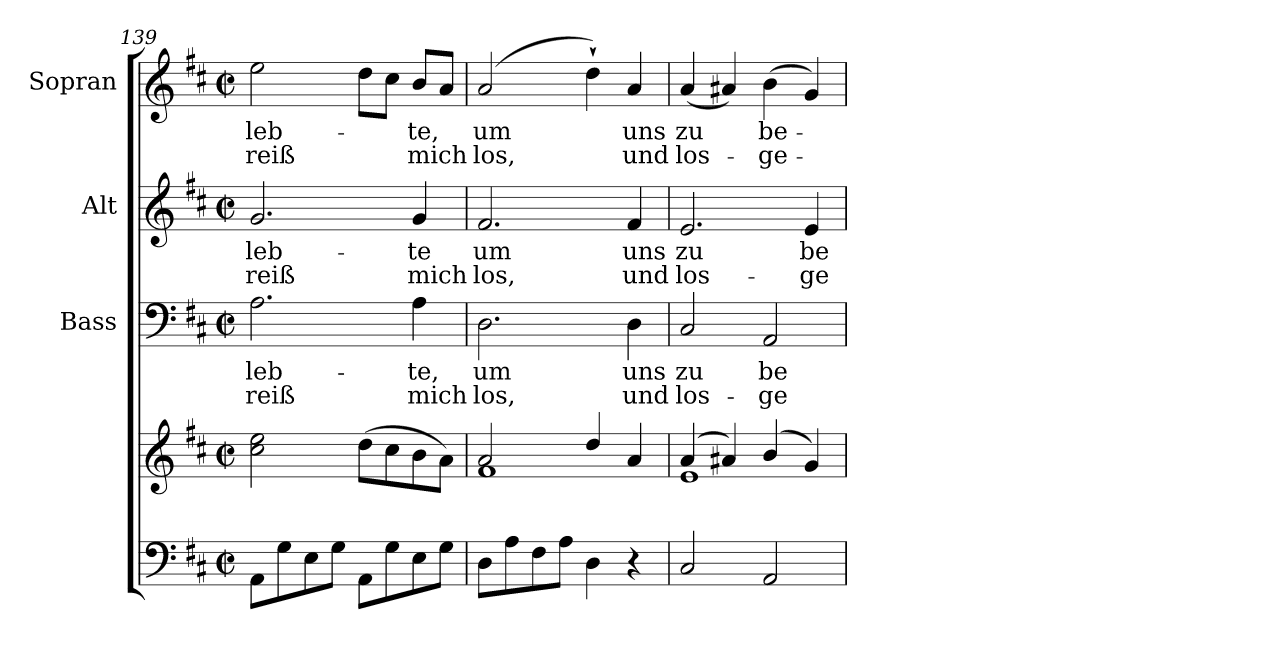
**kern	**kern	**kern	**text	**text	**kern	**text	**text	**kern	**text	**text
*part4	*part4	*part3	*part3	*part3	*part2	*part2	*part2	*part1	*part1	*part1
*staff5	*staff4	*staff3	*staff3	*staff3	*staff2	*staff2	*staff2	*staff1	*staff1	*staff1
*	*	*I"Bass	*	*	*I"Alt	*	*	*I"Sopran	*	*
*	*	*I'B.	*	*	*I'A.	*	*	*I'S.	*	*
!!LO:PB:g=z
*clefF4	*clefG2	*clefF4	*	*	*clefG2	*	*	*clefG2	*	*
*k[f#c#]	*k[f#c#]	*k[f#c#]	*	*	*k[f#c#]	*	*	*k[f#c#]	*	*
*D:	*D:	*D:	*	*	*D:	*	*	*D:	*	*
*M2/2	*M2/2	*M2/2	*	*	*M2/2	*	*	*M2/2	*	*
*met(c|)	*met(c|)	*met(c|)	*	*	*met(c|)	*	*	*met(c|)	*	*
=139	=139	=139	=139	=139	=139	=139	=139	=139	=139	=139
!	!	!	!LO:LY:b	!LO:LY:b	!	!LO:LY:b	!LO:LY:b	!	!LO:LY:b	!LO:LY:b
8AA\L	2cc#\ 2ee\	2.A\	leb-	reiß	2.g/	leb-	reiß	2ee\	leb-	reiß
8G\	.	.	.	.	.	.	.	.	.	.
8E\	.	.	.	.	.	.	.	.	.	.
8G\J	.	.	.	.	.	.	.	.	.	.
8AA\L	(>8dd\L	.	.	.	.	.	.	8dd\L	.	.
8G\	8cc#\	.	.	.	.	.	.	8cc#\J	.	.
!	!	!	!LO:LY:b	!LO:LY:b	!	!LO:LY:b	!LO:LY:b	!	!LO:LY:b	!LO:LY:b
8E\	8b\	4A\	-te,	mich	4g/	-te	mich	8b/L	-te,	mich
8G\J	8a\J)	.	.	.	.	.	.	8a/J	.	.
=140	=140	=140	=140	=140	=140	=140	=140	=140	=140	=140
*	*^	*	*	*	*	*	*	*	*	*
!	!	!	!	!LO:LY:b	!LO:LY:b	!	!LO:LY:b	!LO:LY:b	!	!LO:LY:b	!LO:LY:b
8D\L	2a/	1f#	2.D\	um	los,	2.f#/	um	los,	(2a/	um	los,
8A\	.	.	.	.	.	.	.	.	.	.	.
8F#\	.	.	.	.	.	.	.	.	.	.	.
8A\J	.	.	.	.	.	.	.	.	.	.	.
4D\	4dd/	.	.	.	.	.	.	.	4dd`>\)	.	.
!	!	!	!	!LO:LY:b	!LO:LY:b	!	!LO:LY:b	!LO:LY:b	!	!LO:LY:b	!LO:LY:b
4r	4a/	.	4D\	uns	und	4f#/	uns	und	4a/	uns	und
=141	=141	=141	=141	=141	=141	=141	=141	=141	=141	=141	=141
!	!	!	!	!LO:LY:b	!LO:LY:b	!	!LO:LY:b	!LO:LY:b	!	!LO:LY:b	!LO:LY:b
2C#/	(4a/	1e	2C#/	zu	los-	2.e/	zu	los-	(<4a/	zu	los-
.	4a#X/)	.	.	.	.	.	.	.	4a#X/)	.	.
!	!	!	!	!LO:LY:b	!LO:LY:b	!	!	!	!	!LO:LY:b	!LO:LY:b
2AA/	(4b/	.	2AA/	be-	-ge-	.	.	.	(>4b\	be-	-ge-
!	!	!	!	!	!	!	!LO:LY:b	!LO:LY:b	!	!	!
.	4g/)	.	.	.	.	4e/	be-	-ge-	4g/)	.	.
*	*v	*v	*	*	*	*	*	*	*	*	*
=	=	=	=	=	=	=	=	=	=	=
*-	*-	*-	*-	*-	*-	*-	*-	*-	*-	*-
